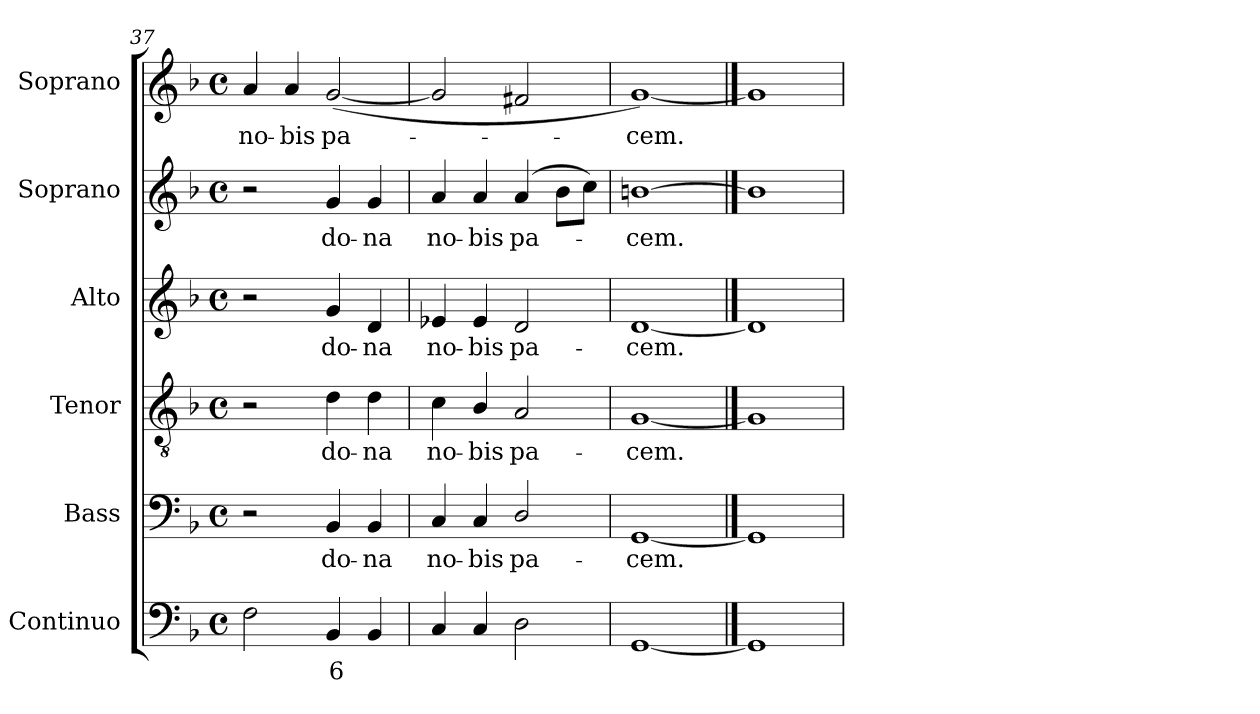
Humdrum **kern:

**kern	**text	**kern	**text	**kern	**text	**kern	**text	**kern	**text	**kern	**text
*part6	*part6	*part5	*part5	*part4	*part4	*part3	*part3	*part2	*part2	*part1	*part1
*staff6	*staff6	*staff5	*staff5	*staff4	*staff4	*staff3	*staff3	*staff2	*staff2	*staff1	*staff1
*I"Continuo	*	*I"Bass	*	*I"Tenor	*	*I"Alto	*	*I"Soprano	*	*I"Soprano	*
*I'Cont.	*	*I'B.	*	*I'T.	*	*I'A.	*	*I'S.	*	*I'S.	*
*clefF4	*	*clefF4	*	*clefGv2	*	*clefG2	*	*clefG2	*	*clefG2	*
*	*	*	*	*ITrd7c12	*	*	*	*	*	*	*
*k[b-]	*	*k[b-]	*	*k[b-]	*	*k[b-]	*	*k[b-]	*	*k[b-]	*
*F:	*	*F:	*	*F:	*	*F:	*	*F:	*	*F:	*
*M4/4	*	*M4/4	*	*M4/4	*	*M4/4	*	*M4/4	*	*M4/4	*
*met(c)	*	*met(c)	*	*met(c)	*	*met(c)	*	*met(c)	*	*met(c)	*
=37	=37	=37	=37	=37	=37	=37	=37	=37	=37	=37	=37
!	!	!	!	!	!	!	!	!	!	!	!LO:LY:b:color=#000000
2Fi\	.	2r	.	2r	.	2r	.	2r	.	4ai/	no-
!	!	!	!	!	!	!	!	!	!	!	!LO:LY:b:color=#000000
.	.	.	.	.	.	.	.	.	.	4ai/	-bis
!	!LO:LY:b:color=#000000	!	!	!	!	!	!	!	!	!	!
!	!	!	!LO:LY:b:color=#000000	!	!	!	!	!	!	!	!
!	!	!	!	!	!LO:LY:b:color=#000000	!	!	!	!	!	!
!	!	!	!	!	!	!	!LO:LY:b:color=#000000	!	!	!	!
!	!	!	!	!	!	!	!	!	!LO:LY:b:color=#000000	!	!
!	!	!	!	!	!	!	!	!	!	!	!LO:LY:b:color=#000000
4BB-i/	6	4BB-i/	do-	4Di\	do-	4gi/	do-	4gi/	do-	([2gi/	pa-
!	!	!	!LO:LY:b:color=#000000	!	!	!	!	!	!	!	!
!	!	!	!	!	!LO:LY:b:color=#000000	!	!	!	!	!	!
!	!	!	!	!	!	!	!LO:LY:b:color=#000000	!	!	!	!
!	!	!	!	!	!	!	!	!	!LO:LY:b:color=#000000	!	!
4BB-i/	.	4BB-i/	-na	4Di\	-na	4di/	-na	4gi/	-na	.	.
=38	=38	=38	=38	=38	=38	=38	=38	=38	=38	=38	=38
!	!	!	!LO:LY:b:color=#000000	!	!	!	!	!	!	!	!
!	!	!	!	!	!LO:LY:b:color=#000000	!	!	!	!	!	!
!	!	!	!	!	!	!	!LO:LY:b:color=#000000	!	!	!	!
!	!	!	!	!	!	!	!	!	!LO:LY:b:color=#000000	!	!
4Ci/	.	4Ci/	no-	4Ci\	no-	4e-Xi/	no-	4ai/	no-	2gi/]	.
!	!	!	!LO:LY:b:color=#000000	!	!	!	!	!	!	!	!
!	!	!	!	!	!LO:LY:b:color=#000000	!	!	!	!	!	!
!	!	!	!	!	!	!	!LO:LY:b:color=#000000	!	!	!	!
!	!	!	!	!	!	!	!	!	!LO:LY:b:color=#000000	!	!
4Ci/	.	4Ci/	-bis	4BB-i/	-bis	4e-i/	-bis	4ai/	-bis	.	.
!	!	!	!LO:LY:b:color=#000000	!	!	!	!	!	!	!	!
!	!	!	!	!	!LO:LY:b:color=#000000	!	!	!	!	!	!
!	!	!	!	!	!	!	!LO:LY:b:color=#000000	!	!	!	!
!	!	!	!	!	!	!	!	!	!LO:LY:b:color=#000000	!	!
2Di\	.	2Di/	pa-	2AAi/	pa-	2di/	pa-	(4ai/	pa-	2f#Xi/	.
.	.	.	.	.	.	.	.	8b-i\L	.	.	.
.	.	.	.	.	.	.	.	8cci\J)	.	.	.
=39	=39	=39	=39	=39	=39	=39	=39	=39	=39	=39	=39
!	!	!	!LO:LY:b:color=#000000	!	!	!	!	!	!	!	!
!	!	!	!	!	!LO:LY:b:color=#000000	!	!	!	!	!	!
!	!	!	!	!	!	!	!LO:LY:b:color=#000000	!	!	!	!
!	!	!	!	!	!	!	!	!	!LO:LY:b:color=#000000	!	!
!	!	!	!	!	!	!	!	!	!	!	!LO:LY:b:color=#000000
[1GGi	.	[1GGi	-cem.	[1GGi	-cem.	[1di	-cem.	[1bni	-cem.	[1gi)	-cem.
==40	==40	==40	==40	==40	==40	==40	==40	==40	==40	==40	==40
1GGi]	.	1GGi]	.	1GGi]	.	1di]	.	1bi]	.	1gi]	.
=	=	=	=	=	=	=	=	=	=	=	=
*-	*-	*-	*-	*-	*-	*-	*-	*-	*-	*-	*-
